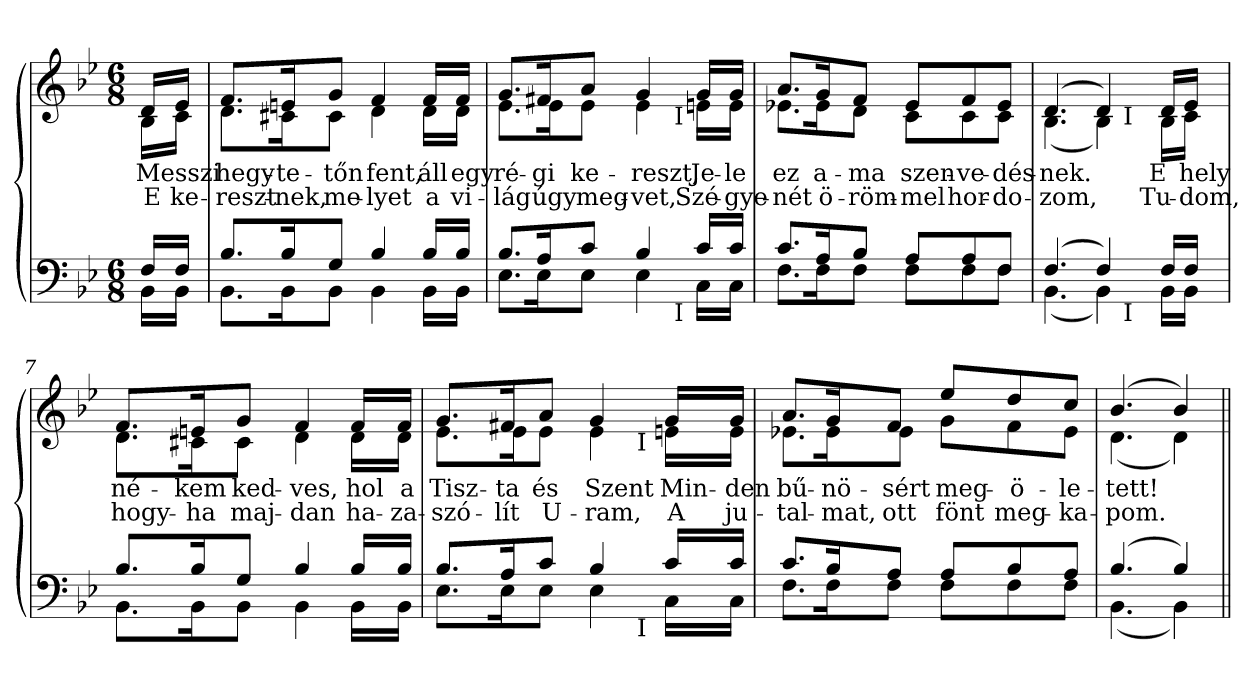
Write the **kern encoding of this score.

**kern	**kern	**text	**text
*part2	*part1	*part1	*part1
*staff2	*staff1	*staff1	*staff1
*clefF4	*clefG2	*	*
*k[b-e-]	*k[b-e-]	*	*
*B-:	*B-:	*	*
*M6/8	*M6/8	*	*
=1	=1	=1	=1
*^	*	*	*
!	!	!LO:TX:a:t== 88	!	!
!	!	!	!LO:LY:b	!LO:LY:b
*	*	*^	*	*
16F/LL	16BB-\LL	16d/LL	16B-\LL	Messzi	E
!	!	!	!	!	!LO:LY:b
16F/JJ	16BB-\JJ	16e-/JJ	16c\JJ	.	ke-
=2	=2	=2	=2	=2	=2
!	!	!	!	!LO:LY:b	!LO:LY:b
8.B-/L	8.BB-\L	8.f/L	8.d\L	hegy-	-reszt-
!	!	!	!	!LO:LY:b	!LO:LY:b
16B-/K	16BB-\K	16en/K	16c#X\K	-te-	-nek,
!	!	!	!	!LO:LY:b	!LO:LY:b
8G/J	8BB-\J	8g/J	8c#\J	-tőn	me-
!	!	!	!	!LO:LY:b	!LO:LY:b
4B-/	4BB-\	4f/	4d\	fent,	-lyet
!	!	!	!	!LO:LY:b	!LO:LY:b
16B-/LL	16BB-\LL	16f/LL	16d\LL	áll	a
!	!	!	!	!LO:LY:b	!LO:LY:b
16B-/JJ	16BB-\JJ	16f/JJ	16d\JJ	egy	vi-
*	*	*v	*v	*	*
=3	=3	=3	=3	=3
*	*	*^	*	*
!	!	!	!	!LO:LY:b	!LO:LY:b
*	*^	*	*^	*	*
8.B-/L	8.E-\L	2ryy	8.g/L	8.e-\L	2ryy	ré-	-lág
!	!	!	!	!	!	!LO:LY:b	!LO:LY:b
16A/K	16E-\K	.	16f#X/K	16e-\K	.	-gi	úgy
!	!	!	!	!	!	!LO:LY:b	!LO:LY:b
8c/J	8E-\J	.	8a/J	8e-\J	.	ke-	meg-
!	!	!	!	!	!	!LO:LY:b	!LO:LY:b
4B-/	4E-\	.	4g/	4e-\	.	-reszt,	-vet,
.	.	32ryy	.	.	32ryy	.	.
!	!	!	!	!	!LO:TX:b:t=I	!	!
!	!	!LO:TX:b:t=I	!	!	!	!	!
.	.	8..ryy	.	.	8..ryy	.	.
!	!	!	!	!	!	!LO:LY:b	!LO:LY:b
16c/LL	16C\LL	.	16g/LL	16en\LL	.	Je-	Szé-
!	!	!	!	!	!	!LO:LY:b	!LO:LY:b
16c/JJ	16C\JJ	.	16g/JJ	16e\JJ	.	-le	-gye-
*	*v	*v	*	*	*	*	*
*	*	*v	*v	*v	*	*
=4	=4	=4	=4	=4
*	*^	*^	*	*
*	*	*	*	*^	*	*
!	!	!	!	!	!	!LO:LY:b	!LO:LY:b
*	*v	*v	*	*	*	*	*
*	*	*	*v	*v	*	*
8.c/L	8.F\L	8.a/L	8.e-X\L	ez	-nét
!	!	!	!	!LO:LY:b	!LO:LY:b
16A/K	16F\K	16g/K	16e-\K	a-	ö-
!	!	!	!	!LO:LY:b	!LO:LY:b
8B-/J	8F\J	8f/J	8d\J	-ma	-röm-
!	!	!	!	!LO:LY:b	!LO:LY:b
8A/L	8F\L	8e-/L	8c\L	szen-	-mel
!	!	!	!	!LO:LY:b	!LO:LY:b
8A/	8F\	8f/	8c\	-ve-	hor-
!	!	!	!	!LO:LY:b	!LO:LY:b
8F/J	8F\J	8e-/J	8c\J	-dés-	-do-
*	*	*v	*v	*	*
=5	=5	=5	=5	=5
*	*	*^	*	*
!	!	!	!	!LO:LY:b	!LO:LY:b
*	*^	*	*^	*	*
(>4.F/	(<4.BB-\	2ryy	(>4.d/	(<4.B-\	2ryy	-nek.	-zom,
4F/)	4BB-\)	.	4d/)	4B-\)	.	.	.
!	!	!	!	!	!LO:TX:b:t=I	!	!
!	!	!LO:TX:b:t=I	!	!	!	!	!
.	.	8ryy	.	.	8ryy	.	.
*	*v	*v	*	*	*	*	*
*	*	*v	*v	*v	*	*
!!LO:LB:g=z
=6-	=6-	=6-	=6-	=6-
*	*^	*^	*	*
*	*	*	*	*^	*	*
!	!	!	!	!	!	!LO:LY:b	!LO:LY:b
*	*v	*v	*	*	*	*	*
*	*	*	*v	*v	*	*
16F/LL	16BB-\LL	16d/LL	16B-\LL	E	Tu-
!	!	!	!	!LO:LY:b	!LO:LY:b
16F/JJ	16BB-\JJ	16e-/JJ	16c\JJ	hely	-dom,
=7	=7	=7	=7	=7	=7
!	!	!	!	!LO:LY:b	!LO:LY:b
8.B-/L	8.BB-\L	8.f/L	8.d\L	né-	hogy-
!	!	!	!	!LO:LY:b	!LO:LY:b
16B-/K	16BB-\K	16en/K	16c#X\K	-kem	-ha
!	!	!	!	!LO:LY:b	!LO:LY:b
8G/J	8BB-\J	8g/J	8c#\J	ked-	maj-
!	!	!	!	!LO:LY:b	!LO:LY:b
4B-/	4BB-\	4f/	4d\	-ves,	-dan
!	!	!	!	!LO:LY:b	!LO:LY:b
16B-/LL	16BB-\LL	16f/LL	16d\LL	hol	ha-
!	!	!	!	!LO:LY:b	!LO:LY:b
16B-/JJ	16BB-\JJ	16f/JJ	16d\JJ	a	-za-
*	*	*v	*v	*	*
=8	=8	=8	=8	=8
*	*	*^	*	*
!	!	!	!	!LO:LY:b	!LO:LY:b
*	*^	*	*^	*	*
8.B-/L	8.E-\L	2ryy	8.g/L	8.e-\L	2ryy	Tisz-	-szó-
!	!	!	!	!	!	!LO:LY:b	!LO:LY:b
16A/K	16E-\K	.	16f#X/K	16e-\K	.	-ta	-lít
!	!	!	!	!	!	!LO:LY:b	!LO:LY:b
8c/J	8E-\J	.	8a/J	8e-\J	.	és	U-
!	!	!	!	!	!	!LO:LY:b	!LO:LY:b
4B-/	4E-\	.	4g/	4e-\	.	Szent	-ram,
.	.	32ryy	.	.	32ryy	.	.
!	!	!	!	!	!LO:TX:b:t=I	!	!
!	!	!LO:TX:b:t=I	!	!	!	!	!
.	.	8..ryy	.	.	8..ryy	.	.
!	!	!	!	!	!	!LO:LY:b	!LO:LY:b
16c/LL	16C\LL	.	16g/LL	16en\LL	.	Min-	A
!	!	!	!	!	!	!LO:LY:b	!LO:LY:b
16c/JJ	16C\JJ	.	16g/JJ	16e\JJ	.	-den	ju-
*	*v	*v	*	*	*	*	*
*	*	*v	*v	*v	*	*
=9	=9	=9	=9	=9
*	*^	*^	*	*
*	*	*	*	*^	*	*
!	!	!	!	!	!	!LO:LY:b	!LO:LY:b
*	*v	*v	*	*	*	*	*
*	*	*	*v	*v	*	*
8.c/L	8.F\L	8.a/L	8.e-X\L	bű-	-tal-
!	!	!	!	!LO:LY:b	!LO:LY:b
16B-/K	16F\K	16g/K	16e-\K	-nö-	-mat,
!	!	!	!	!LO:LY:b	!LO:LY:b
8A/J	8F\J	8f/J	8e-\J	-sért	ott
!	!	!	!	!LO:LY:b	!LO:LY:b
8A/L	8F\L	8ee-/L	8g\L	meg-	fönt
!	!	!	!	!LO:LY:b	!LO:LY:b
8B-/	8F\	8dd/	8f\	-ö-	meg-
!	!	!	!	!LO:LY:b	!LO:LY:b
8A/J	8F\J	8cc/J	8e-\J	-le-	-ka-
=10	=10	=10	=10	=10	=10
!	!	!	!	!LO:LY:b	!LO:LY:b
(>4.B-/	(<4.BB-\	(>4.b-/	(<4.d\	-tett!	-pom.
4B-/)	4BB-\)	4b-/)	4d\)	.	.
*v	*v	*	*	*	*
*	*v	*v	*	*
=||	=||	=||	=||
*-	*-	*-	*-
